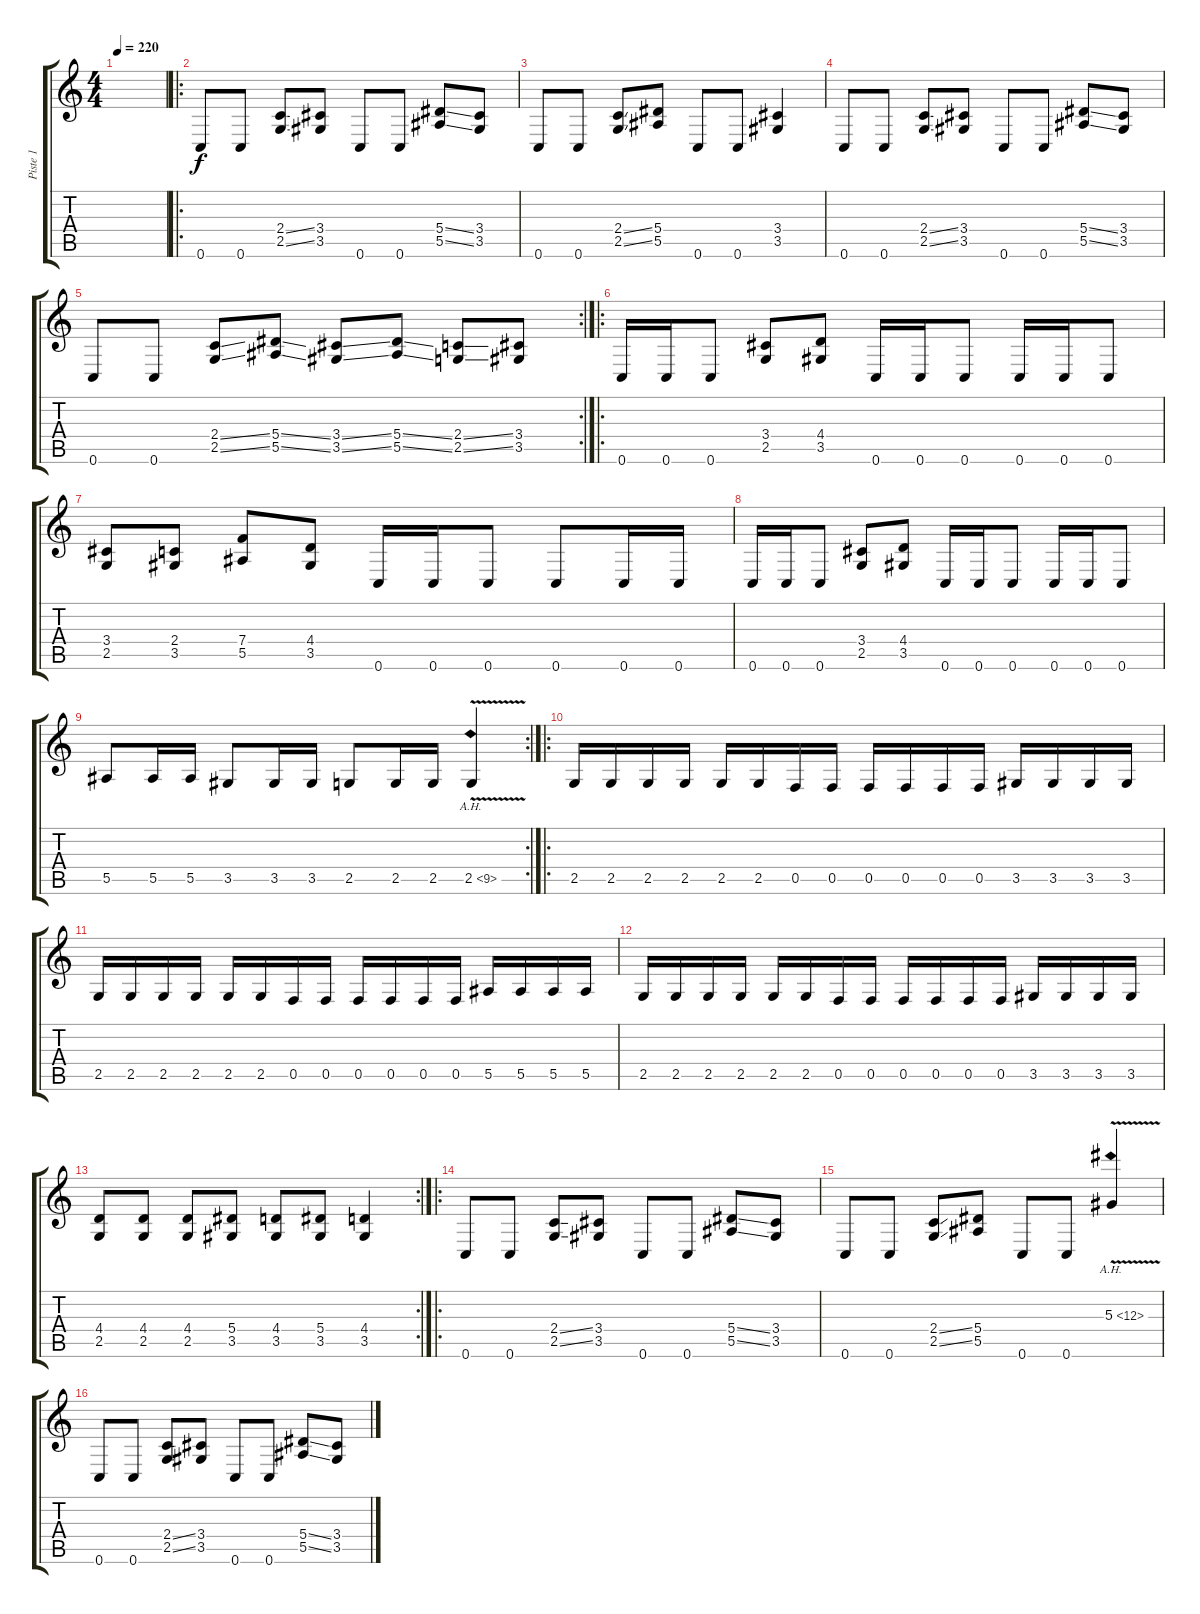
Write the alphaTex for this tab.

\track ("Piste 1" "Piste 1") {instrument overdrivenguitar}
\staff {score tabs}
\tuning (C4 G3 Eb3 Bb2 F2 C2) {hide}
\ts (4 4)
\tempo 220
\clef g2
\ks c
|
\ro
0.6.8 0.6.8 (2.4{ss} 2.5{ss}).8 (3.4 3.5).8 0.6.8 0.6.8 (5.4{ss} 5.5{ss}).8 (3.4 3.5).8 |
0.6.8 0.6.8 (2.4{ss} 2.5{ss}).8 (5.4 5.5).8 0.6.8 0.6.8 (3.4 3.5).4 |
0.6.8 0.6.8 (2.4{ss} 2.5{ss}).8 (3.4 3.5).8 0.6.8 0.6.8 (5.4{ss} 5.5{ss}).8 (3.4 3.5).8 |
\rc 2
0.6.8 0.6.8 (2.4{ss} 2.5{ss}).8 (5.4{ss} 5.5{ss}).8 (3.4{ss} 3.5{ss}).8 (5.4{ss} 5.5{ss}).8 (2.4{ss} 2.5{ss}).8 (3.4 3.5).8 |
\ro
0.6.16 0.6.16 0.6.8 (3.4 2.5).8 (4.4 3.5).8 0.6.16 0.6.16 0.6.8 0.6.16 0.6.16 0.6.8 |
(3.4 2.5).8 (2.4 3.5).8 (7.4 5.5).8 (4.4 3.5).8 0.6.16 0.6.16 0.6.8 0.6.8 0.6.16 0.6.16 |
0.6.16 0.6.16 0.6.8 (3.4 2.5).8 (4.4 3.5).8 0.6.16 0.6.16 0.6.8 0.6.16 0.6.16 0.6.8 |
\rc 2
5.5.8 5.5.16 5.5.16 3.5.8 3.5.16 3.5.16 2.5.8 2.5.16 2.5.16 2.5{ah 7 v}.4 |
\ro
2.5.16 2.5.16 2.5.16 2.5.16 2.5.16 2.5.16 0.5.16 0.5.16 0.5.16 0.5.16 0.5.16 0.5.16 3.5.16 3.5.16 3.5.16 3.5.16 |
2.5.16 2.5.16 2.5.16 2.5.16 2.5.16 2.5.16 0.5.16 0.5.16 0.5.16 0.5.16 0.5.16 0.5.16 5.5.16 5.5.16 5.5.16 5.5.16 |
2.5.16 2.5.16 2.5.16 2.5.16 2.5.16 2.5.16 0.5.16 0.5.16 0.5.16 0.5.16 0.5.16 0.5.16 3.5.16 3.5.16 3.5.16 3.5.16 |
\rc 2
(4.4 2.5).8 (4.4 2.5).8 (4.4 2.5).8 (5.4 3.5).8 (4.4 3.5).8 (5.4 3.5).8 (4.4 3.5).4 |
\ro
0.6.8 0.6.8 (2.4{ss} 2.5{ss}).8 (3.4 3.5).8 0.6.8 0.6.8 (5.4{ss} 5.5{ss}).8 (3.4 3.5).8 |
0.6.8 0.6.8 (2.4{ss} 2.5{ss}).8 (5.4 5.5).8 0.6.8 0.6.8 5.3{ah 7 v}.4 |
0.6.8 0.6.8 (2.4{ss} 2.5{ss}).8 (3.4 3.5).8 0.6.8 0.6.8 (5.4{ss} 5.5{ss}).8 (3.4 3.5).8
